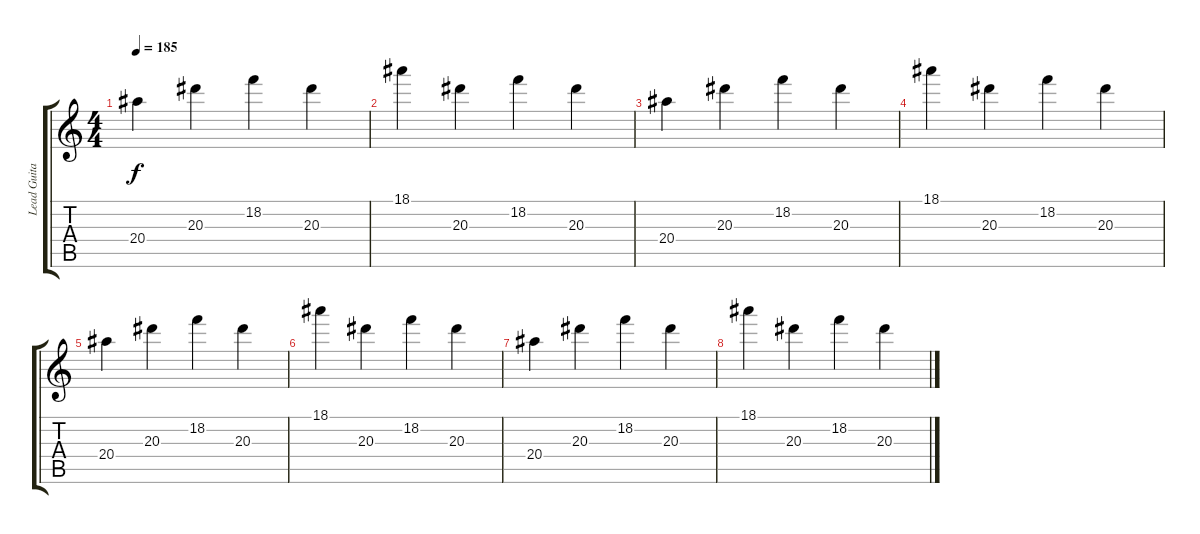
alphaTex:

\track ("Lead Guitar" "Lead Guita") {instrument acousticguitarsteel}
\staff {score tabs}
\tuning (E4 B3 G3 D3 A2 E2) {hide}
\ts (4 4)
\tempo 185
\clef g2
\ks c
20.4.4{dy f} 20.3.4 18.2.4 20.3.4 |
18.1.4 20.3.4 18.2.4 20.3.4 |
20.4.4 20.3.4 18.2.4 20.3.4 |
18.1.4 20.3.4 18.2.4 20.3.4 |
20.4.4 20.3.4 18.2.4 20.3.4 |
18.1.4 20.3.4 18.2.4 20.3.4 |
20.4.4 20.3.4 18.2.4 20.3.4 |
18.1.4 20.3.4 18.2.4 20.3.4
